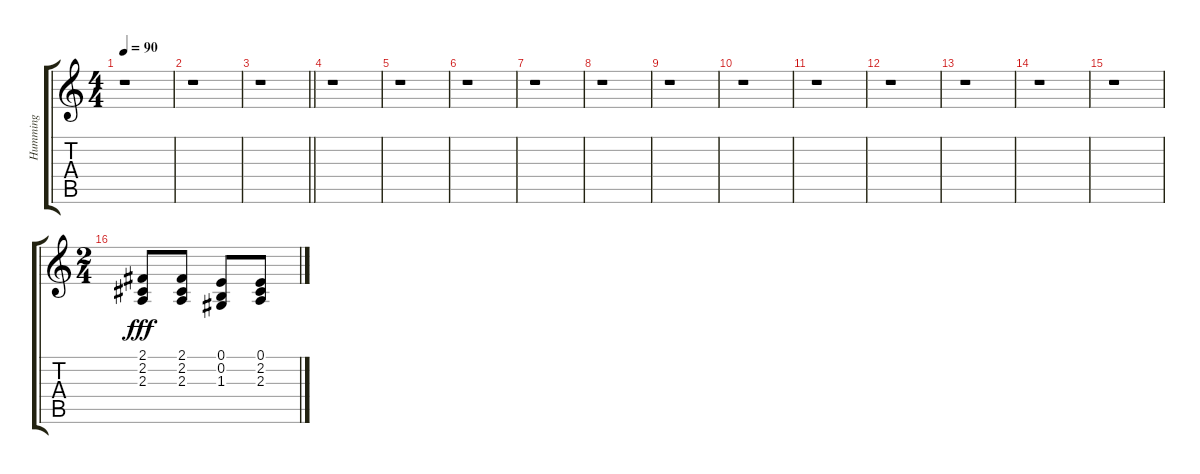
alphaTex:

\track ("Humming" "Humming") {instrument synthvoice}
\staff {score tabs}
\tuning (E4 B3 G3 D3 A2 E2) {hide}
\ts (4 4)
\tempo 90
\clef g2
\ks c
r.1{dy fff} |
r.1 |
\barLineRight lightlight
r.1 |
r.1 |
r.1 |
r.1 |
r.1 |
r.1 |
r.1 |
r.1 |
r.1 |
r.1 |
r.1 |
r.1 |
r.1 |
\ts (2 4)
(2.1 2.2 2.3).8{volume 16 balance 6 instrument electricpiano1} (2.1 2.2 2.3).8 (0.1 0.2 1.3).8 (0.1 2.2 2.3).8
